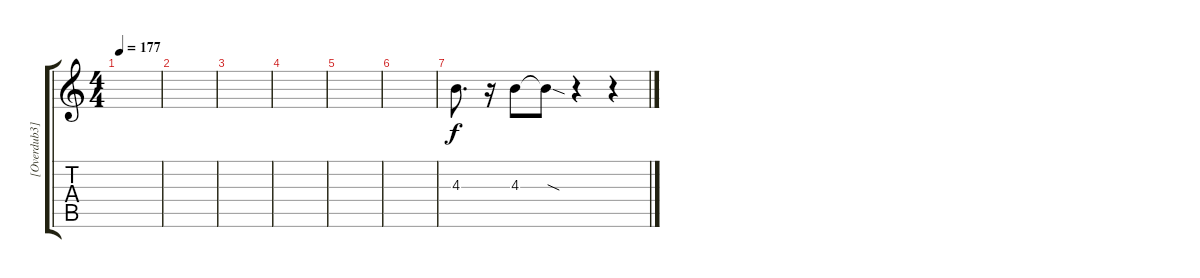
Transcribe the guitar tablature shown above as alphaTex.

\track ("[Overdub3]" "[Overdub3]") {instrument distortionguitar}
\staff {score tabs}
\tuning (E4 B3 G3 D3 A2 E2) {hide}
\ts (4 4)
\tempo 177
\clef g2
\ks c
|
|
|
|
|
|
4.3.8{d instrument violin} r.16 4.3.8 4.3{sod t}.8 r.4 r.4
